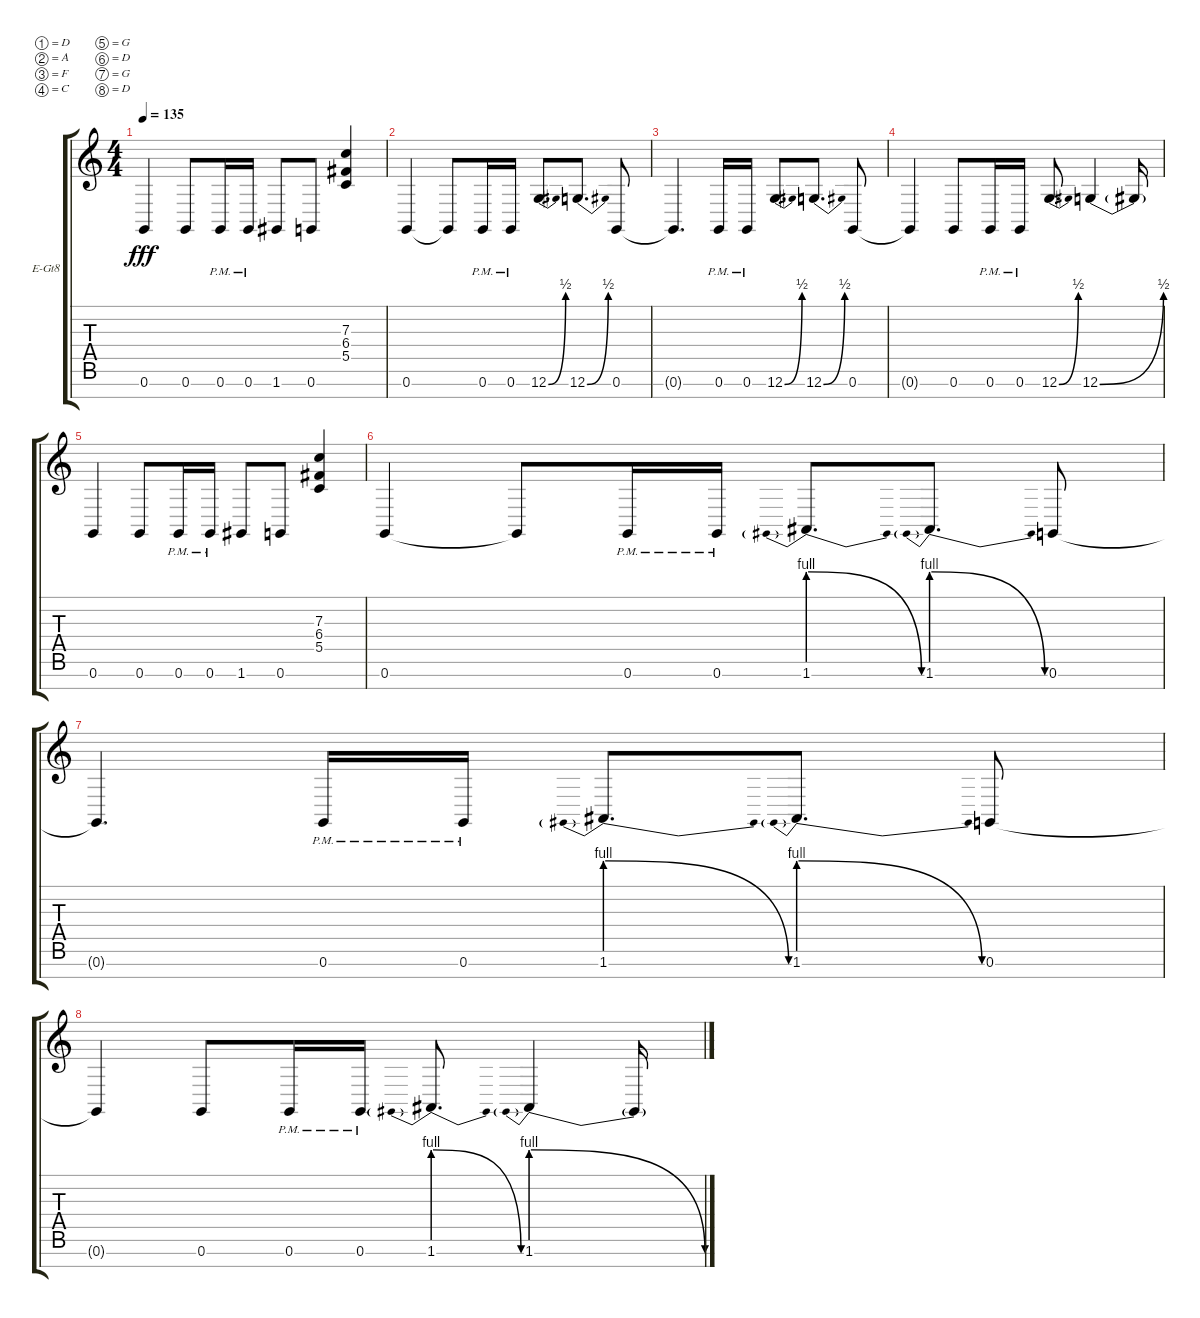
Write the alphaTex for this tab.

\bracketExtendMode groupsimilarinstruments
\firstSystemTrackNameOrientation horizontal
\otherSystemsTrackNameOrientation horizontal
\track ("Sam" "E-Gt8") {instrument overdrivenguitar}
\staff {score tabs}
\tuning (D4 A3 F3 C3 G2 D2 G1 D1)
\ts (4 4)
\tempo 135
\clef g2
\ks c
0.7.4{dy fff} 0.7.8 0.7{pm}.16 0.7{pm}.16 1.7.8 0.7.8 (5.5 6.4 7.3).4 |
0.7.4 0.7{t}.8 0.7{pm}.16 0.7{pm}.16 12.7{be (bend 0 0 59.4 2)}.8{d} 12.7{be (bend 0 0 59.4 2)}.8{d} 0.7.8 |
0.7{t}.4{d} 0.7{pm}.16 0.7{pm}.16 12.7{be (bend 0 0 59.4 2)}.8{d} 12.7{be (bend 0 0 59.4 2)}.8{d} 0.7.8 |
0.7{t}.4 0.7.8 0.7{pm}.16 0.7{pm}.16 12.7{be (bend 0 0 59.4 2)}.8{d} 12.7{be (bend 0 0 59.4 2)}.4 12.7{t}.16 |
0.7.4 0.7.8 0.7{pm}.16 0.7{pm}.16 1.7.8 0.7.8 (5.5 6.4 7.3).4 |
0.7.4 0.7{t}.8 0.7{pm}.16 0.7{pm}.16 1.7{be (prebendrelease 0 4 59.4 0)}.8{d} 1.7{be (prebendrelease 0 4 59.4 0)}.8{d} 0.7.8 |
0.7{t}.4{d} 0.7{pm}.16 0.7{pm}.16 1.7{be (prebendrelease 0 4 59.4 0)}.8{d} 1.7{be (prebendrelease 0 4 59.4 0)}.8{d} 0.7.8 |
0.7{t}.4 0.7.8 0.7{pm}.16 0.7{pm}.16 1.7{be (prebendrelease 0 4 59.4 0)}.8{d} 1.7{be (prebendrelease 0 4 59.4 0)}.4 1.7{t}.16
